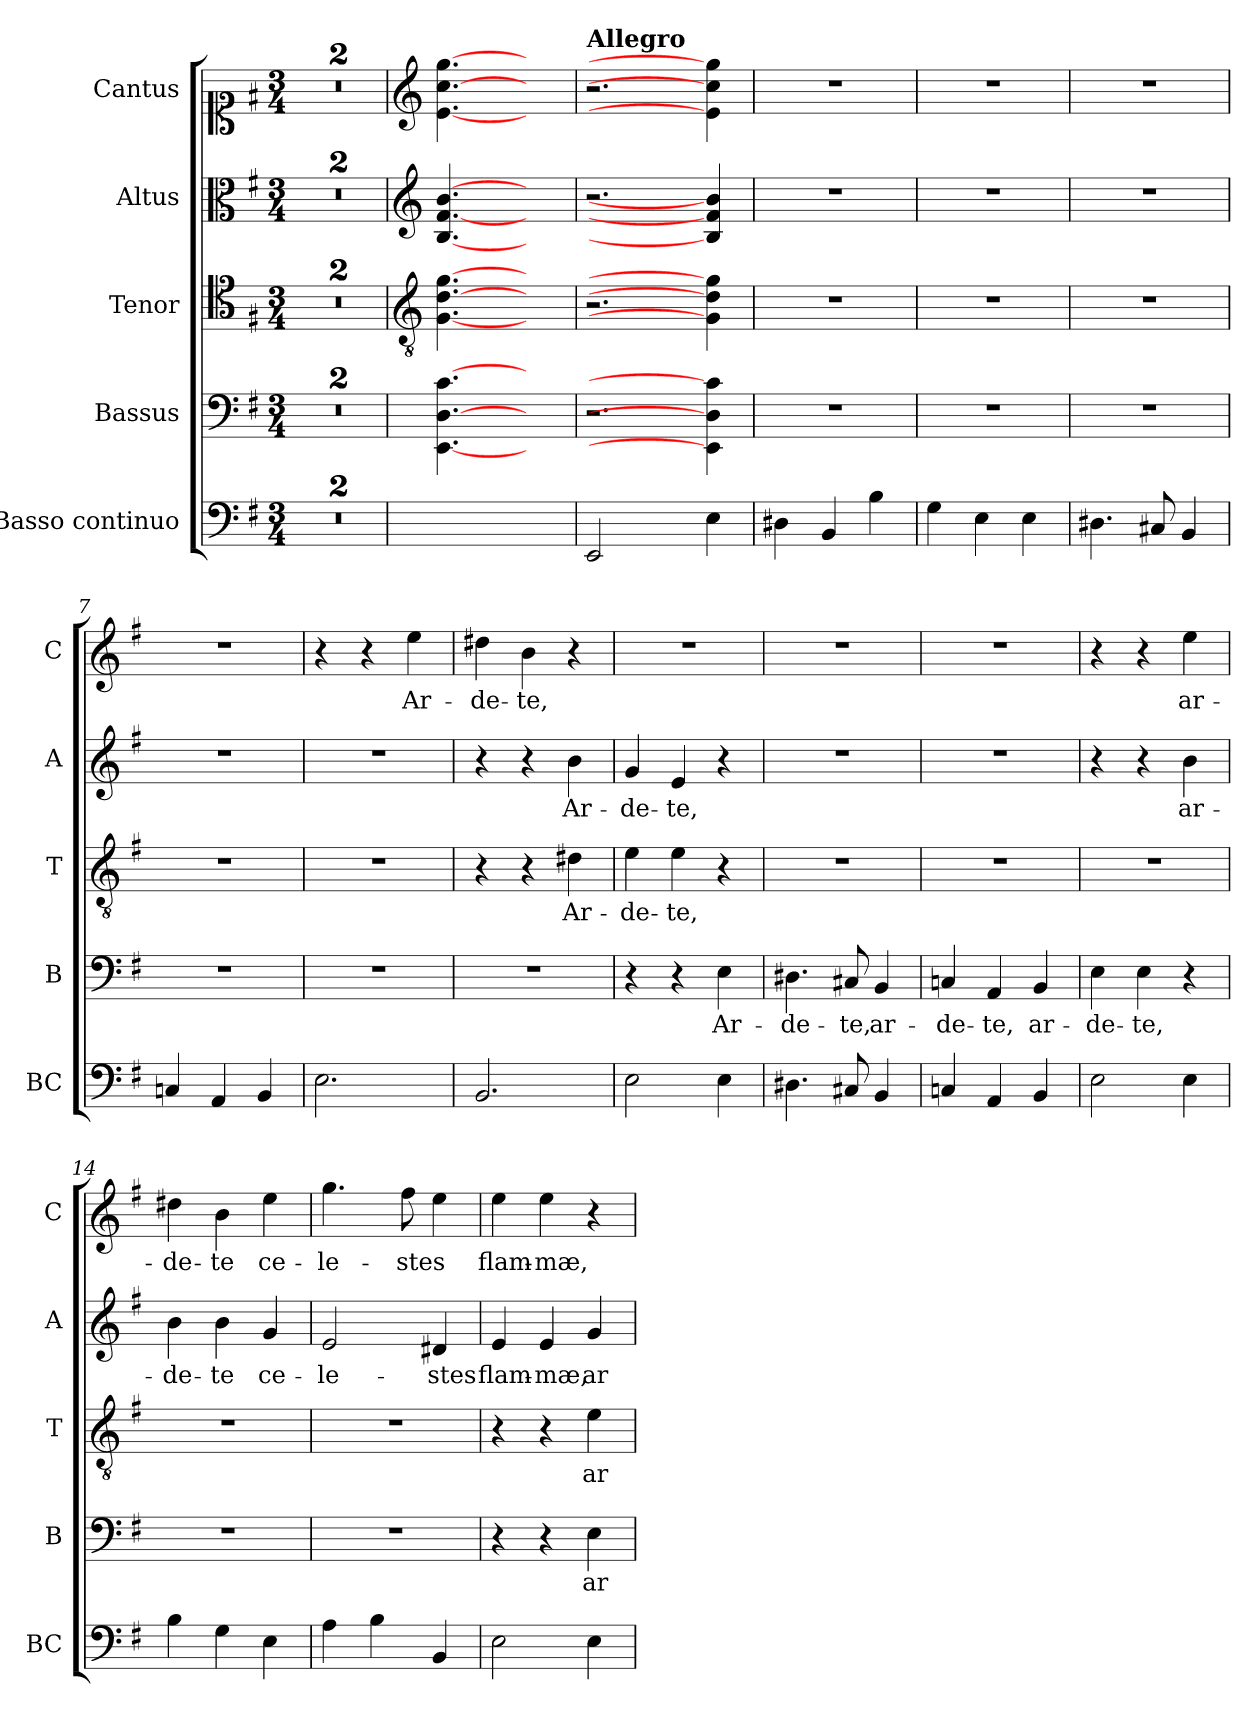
**kern	**kern	**text	**kern	**text	**kern	**text	**kern	**text
*part5	*part4	*part4	*part3	*part3	*part2	*part2	*part1	*part1
*staff5	*staff4	*staff4	*staff3	*staff3	*staff2	*staff2	*staff1	*staff1
*I"Basso continuo	*I"Bassus	*	*I"Tenor	*	*I"Altus	*	*I"Cantus	*
*I'BC	*I'B	*	*I'T	*	*I'A	*	*I'C	*
*clefF4	*clefF4	*	*clefC4	*	*clefC3	*	*clefC1	*
*k[f#]	*k[f#]	*	*k[f#]	*	*k[f#]	*	*k[f#]	*
*G:	*G:	*	*G:	*	*G:	*	*G:	*
*M3/4	*M3/4	*	*M3/4	*	*M3/4	*	*M3/4	*
=1	=1	=1	=1	=1	=1	=1	=1	=1
2.ryy	2.ryy	.	2.ryy	.	2.ryy	.	2.ryy	.
=2	=2	=2	=2	=2	=2	=2	=2	=2
2.r	2.r	.	2.r	.	2.r	.	2.r	.
=3	=3	=3	=3	=3	=3	=3	=3	=3
*	*	*	*clefGv2	*	*clefG2	*	*clefG2	*
!	!LO:N:n=1:head=solid	!	!	!	!	!	!	!
!	!LO:N:n=2:head=solid	!	!	!	!	!	!	!
!	!LO:N:n=3:head=solid	!	!LO:N:n=1:head=solid	!	!	!	!	!
!	!	!	!LO:N:n=2:head=solid	!	!	!	!	!
!	!	!	!LO:N:n=3:head=solid	!	!LO:N:n=1:head=solid	!	!	!
!	!	!	!	!	!LO:N:n=2:head=solid	!	!	!
!	!	!	!	!	!LO:N:n=3:head=solid	!	!LO:N:n=1:head=solid	!
!	!	!	!	!	!	!	!LO:N:n=2:head=solid	!
!	!	!	!	!	!	!	!LO:N:n=3:head=solid	!
2.ryy	[2.EE! [2.D! [2.c!	.	[2.G! [2.d! [2.g!	.	[2.B! [2.f#! [2.b!	.	[2.e! [2.cc! [2.gg!	.
4ryy	4ryy	.	4ryy	.	4ryy	.	4ryy	.
=3X1	=3X1	=3X1	=3X1	=3X1	=3X1	=3X1	=3X1	=3X1
!	!	!	!	!	!	!	!LO:TX:a:B:t=Allegro	!
2EE/	2.r	.	2.r	.	2.r	.	2.r	.
4ryy	.	.	.	.	.	.	.	.
!	!LO:N:n=1:head=solid	!	!	!	!	!	!	!
!	!LO:N:n=2:head=solid	!	!	!	!	!	!	!
!	!LO:N:n=3:head=solid	!	!LO:N:n=1:head=solid	!	!	!	!	!
!	!	!	!LO:N:n=2:head=solid	!	!	!	!	!
!	!	!	!LO:N:n=3:head=solid	!	!LO:N:n=1:head=solid	!	!	!
!	!	!	!	!	!LO:N:n=2:head=solid	!	!	!
!	!	!	!	!	!LO:N:n=3:head=solid	!	!LO:N:n=1:head=solid	!
!	!	!	!	!	!	!	!LO:N:n=2:head=solid	!
!	!	!	!	!	!	!	!LO:N:n=3:head=solid	!
4E\	4EE!] 4D!] 4c!]	.	4G!] 4d!] 4g!]	.	4B!] 4f#!] 4b!]	.	4e!] 4cc!] 4gg!]	.
=4	=4	=4	=4	=4	=4	=4	=4	=4
4D#X\	2.r	.	2.r	.	2.r	.	2.r	.
4BB/	.	.	.	.	.	.	.	.
4B\	.	.	.	.	.	.	.	.
=5	=5	=5	=5	=5	=5	=5	=5	=5
4G\	2.r	.	2.r	.	2.r	.	2.r	.
4E\	.	.	.	.	.	.	.	.
4E\	.	.	.	.	.	.	.	.
=6	=6	=6	=6	=6	=6	=6	=6	=6
4.D#X\	2.r	.	2.r	.	2.r	.	2.r	.
8C#X/	.	.	.	.	.	.	.	.
4BB/	.	.	.	.	.	.	.	.
=7	=7	=7	=7	=7	=7	=7	=7	=7
4Cn/	2.r	.	2.r	.	2.r	.	2.r	.
4AA/	.	.	.	.	.	.	.	.
4BB/	.	.	.	.	.	.	.	.
=8	=8	=8	=8	=8	=8	=8	=8	=8
2.E\	2.r	.	2.r	.	2.r	.	4r	.
.	.	.	.	.	.	.	4r	.
!	!	!	!	!	!	!	!	!LO:LY:b
.	.	.	.	.	.	.	4ee\	Ar-
=9	=9	=9	=9	=9	=9	=9	=9	=9
!	!	!	!	!	!	!	!	!LO:LY:b
2.BB/	2.r	.	4r	.	4r	.	4dd#X\	-de-
!	!	!	!	!	!	!	!	!LO:LY:b
.	.	.	4r	.	4r	.	4b\	-te,
!	!	!	!	!LO:LY:b	!	!LO:LY:b	!	!
.	.	.	4d#X\	Ar-	4b\	Ar-	4r	.
!!LO:LB:g=z
=10	=10	=10	=10	=10	=10	=10	=10	=10
!	!	!	!	!LO:LY:b	!	!LO:LY:b	!	!
2E\	4r	.	4e\	-de-	4g/	-de-	2.r	.
!	!	!	!	!LO:LY:b	!	!LO:LY:b	!	!
.	4r	.	4e\	-te,	4e/	-te,	.	.
!	!	!LO:LY:b	!	!	!	!	!	!
4E\	4E\	Ar-	4r	.	4r	.	.	.
=11	=11	=11	=11	=11	=11	=11	=11	=11
!	!	!LO:LY:b	!	!	!	!	!	!
4.D#X\	4.D#X\	-de-	2.r	.	2.r	.	2.r	.
!	!	!LO:LY:b	!	!	!	!	!	!
8C#X/	8C#X/	-te,	.	.	.	.	.	.
!	!	!LO:LY:b	!	!	!	!	!	!
4BB/	4BB/	ar-	.	.	.	.	.	.
=12	=12	=12	=12	=12	=12	=12	=12	=12
!	!	!LO:LY:b	!	!	!	!	!	!
4Cn/	4Cn/	-de-	2.r	.	2.r	.	2.r	.
!	!	!LO:LY:b	!	!	!	!	!	!
4AA/	4AA/	-te,	.	.	.	.	.	.
!	!	!LO:LY:b	!	!	!	!	!	!
4BB/	4BB/	ar-	.	.	.	.	.	.
=13	=13	=13	=13	=13	=13	=13	=13	=13
!	!	!LO:LY:b	!	!	!	!	!	!
2E\	4E\	-de-	2.r	.	4r	.	4r	.
!	!	!LO:LY:b	!	!	!	!	!	!
.	4E\	-te,	.	.	4r	.	4r	.
!	!	!	!	!	!	!LO:LY:b	!	!LO:LY:b
4E\	4r	.	.	.	4b\	ar-	4ee\	ar-
=14	=14	=14	=14	=14	=14	=14	=14	=14
!	!	!	!	!	!	!LO:LY:b	!	!LO:LY:b
4B\	2.r	.	2.r	.	4b\	-de-	4dd#X\	-de-
!	!	!	!	!	!	!LO:LY:b	!	!LO:LY:b
4G\	.	.	.	.	4b\	-te	4b\	-te
!	!	!	!	!	!	!LO:LY:b	!	!LO:LY:b
4E\	.	.	.	.	4g/	ce-	4ee\	ce-
=15	=15	=15	=15	=15	=15	=15	=15	=15
!	!	!	!	!	!	!LO:LY:b	!	!LO:LY:b
4A\	2.r	.	2.r	.	2e/	-le-	4.gg\	-le-
4B\	.	.	.	.	.	.	.	.
!	!	!	!	!	!	!	!	!LO:LY:b
.	.	.	.	.	.	.	8ff#\	-stes
!	!	!	!	!	!	!LO:LY:b	!	!
4BB/	.	.	.	.	4d#X/	-stes	4ee\	.
!!LO:PB:g=z
=16	=16	=16	=16	=16	=16	=16	=16	=16
!	!	!	!	!	!	!LO:LY:b	!	!LO:LY:b
2E\	4r	.	4r	.	4e/	flam-	4ee\	flam-
!	!	!	!	!	!	!LO:LY:b	!	!LO:LY:b
.	4r	.	4r	.	4e/	-mæ,	4ee\	-mæ,
!	!	!LO:LY:b	!	!LO:LY:b	!	!LO:LY:b	!	!
4E\	4E\	ar-	4e\	ar-	4g/	ar-	4r	.
=	=	=	=	=	=	=	=	=
*-	*-	*-	*-	*-	*-	*-	*-	*-
